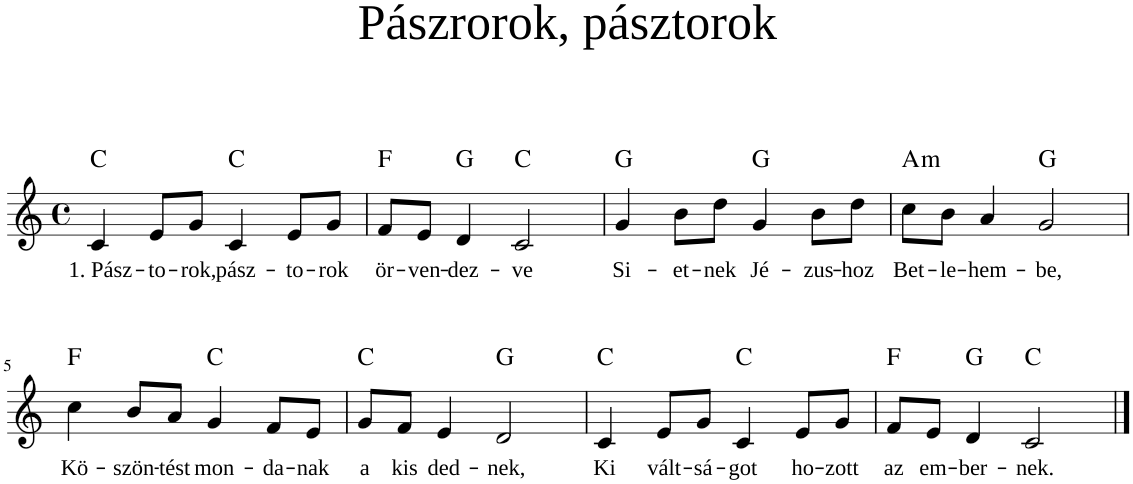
**kern	**text	**harte
*part1	*part1	*part1
*staff1	*staff1	*
*I"Piano	*	*
*I'Pno	*	*
*clefG2	*	*
*k[]	*	*
*M4/4	*	*
*met(c)	*	*
=1	=1	=1
!	!LO:LY:b	!LO:H:kt=N.C.
4c/	1. Pász-	N
!	!LO:LY:b	!
8e/L	-to-	.
!	!LO:LY:b	!
8g/J	-rok,	.
!	!LO:LY:b	!LO:H:kt=N.C.
4c/	pász-	N
!	!LO:LY:b	!
8e/L	-to-	.
!	!LO:LY:b	!
8g/J	-rok	.
=2	=2	=2
!	!LO:LY:b	!LO:H:kt=N.C.
8f/L	ör-	N
!	!LO:LY:b	!
8e/J	-ven-	.
!	!LO:LY:b	!LO:H:kt=N.C.
4d/	-dez-	N
!	!LO:LY:b	!LO:H:kt=N.C.
2c/	-ve	N
=3	=3	=3
!	!LO:LY:b	!LO:H:kt=N.C.
4g/	Si-	N
!	!LO:LY:b	!
8b\L	-et-	.
!	!LO:LY:b	!
8dd\J	-nek	.
!	!LO:LY:b	!LO:H:kt=N.C.
4g/	Jé-	N
!	!LO:LY:b	!
8b\L	-zus-	.
!	!LO:LY:b	!
8dd\J	-hoz	.
=4	=4	=4
!	!LO:LY:b	!LO:H:kt=m
8cc\L	Bet-	A:min
!	!LO:LY:b	!
8b\J	-le-	.
!	!LO:LY:b	!
4a/	-hem-	.
!	!LO:LY:b	!LO:H:kt=N.C.
2g/	-be,	N
!!LO:LB:g=z
=5	=5	=5
!	!LO:LY:b	!LO:H:kt=N.C.
4cc\	Kö-	N
!	!LO:LY:b	!
8b/L	-szön-	.
!	!LO:LY:b	!
8a/J	-tést	.
!	!LO:LY:b	!LO:H:kt=N.C.
4g/	mon-	N
!	!LO:LY:b	!
8f/L	-da-	.
!	!LO:LY:b	!
8e/J	-nak	.
=6	=6	=6
!	!LO:LY:b	!LO:H:kt=N.C.
8g/L	a	N
!	!LO:LY:b	!
8f/J	kis	.
!	!LO:LY:b	!
4e/	ded-	.
!	!LO:LY:b	!LO:H:kt=N.C.
2d/	-nek,	N
=7	=7	=7
!	!LO:LY:b	!LO:H:kt=N.C.
4c/	Ki	N
!	!LO:LY:b	!
8e/L	vált-	.
!	!LO:LY:b	!
8g/J	-sá-	.
!	!LO:LY:b	!LO:H:kt=N.C.
4c/	-got	N
!	!LO:LY:b	!
8e/L	ho-	.
!	!LO:LY:b	!
8g/J	-zott	.
=8	=8	=8
!	!LO:LY:b	!LO:H:kt=N.C.
8f/L	az	N
!	!LO:LY:b	!
8e/J	em-	.
!	!LO:LY:b	!LO:H:kt=N.C.
4d/	-ber-	N
!	!LO:LY:b	!LO:H:kt=N.C.
2c/	-nek.	N
==	==	==
*-	*-	*-
